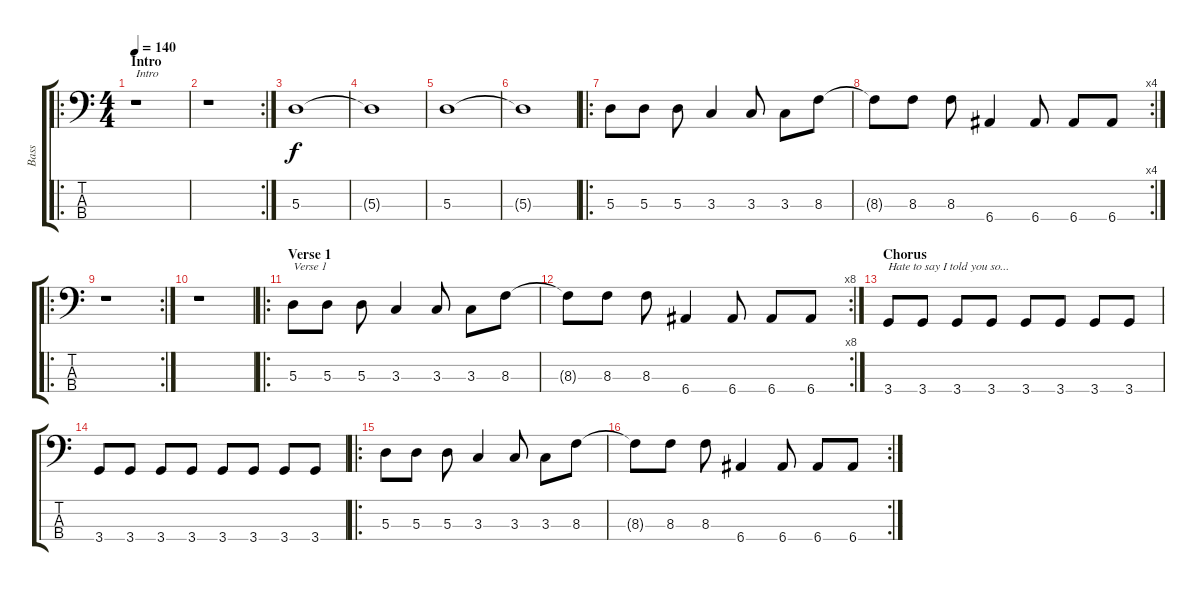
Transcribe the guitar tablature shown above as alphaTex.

\track ("Bass" "Bass") {instrument electricbassfinger}
\staff {score tabs}
\tuning (G2 D2 A1 E1) {hide}
\ro
\ts (4 4)
\section ("" "Intro")
\tempo 140
\clef f4
\ks c
r.1{txt "Intro" dy f instrument electricbassfinger} |
\rc 2
r.1 |
5.3.1 |
5.3{t}.1 |
5.3.1 |
5.3{t}.1 |
\ro
5.3.8 5.3.8 5.3.8 3.3.4 3.3.8 3.3.8 8.3.8 |
\rc 4
8.3{t}.8 8.3.8 8.3.8 6.4.4 6.4.8 6.4.8 6.4.8 |
\ro
\rc 2
r.1 |
r.1 |
\ro
\section ("" "Verse 1")
5.3.8{txt "Verse 1"} 5.3.8 5.3.8 3.3.4 3.3.8 3.3.8 8.3.8 |
\rc 8
8.3{t}.8 8.3.8 8.3.8 6.4.4 6.4.8 6.4.8 6.4.8 |
\section ("" "Chorus")
3.4.8{txt "Hate to say I told you so..."} 3.4.8 3.4.8 3.4.8 3.4.8 3.4.8 3.4.8 3.4.8 |
3.4.8 3.4.8 3.4.8 3.4.8 3.4.8 3.4.8 3.4.8 3.4.8 |
\ro
5.3.8 5.3.8 5.3.8 3.3.4 3.3.8 3.3.8 8.3.8 |
\rc 2
8.3{t}.8 8.3.8 8.3.8 6.4.4 6.4.8 6.4.8 6.4.8
